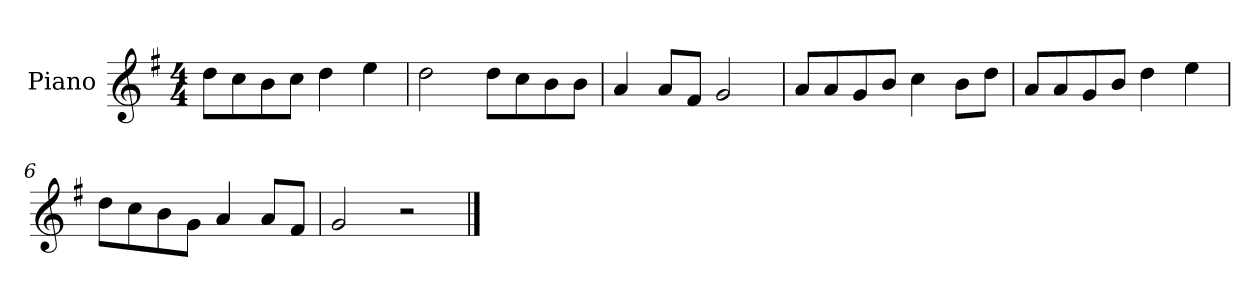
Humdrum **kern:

**kern
*part1
*staff1
*I"Piano
*I'P-no
*clefG2
*k[f#]
*M4/4
*MM90
=1
8dd\L
8cc\
8b\
8cc\J
4dd\
4ee\
=2
2dd\
8dd\L
8cc\
8b\
8b\J
=3
4a/
8a/L
8f#/J
2g/
=4
8a/L
8a/
8g/
8b/J
4cc\
8b\L
8dd\J
=5
8a/L
8a/
8g/
8b/J
4dd\
4ee\
=6
8dd\L
8cc\
8b\
8g\J
4a/
8a/L
8f#/J
=7
2g/
2r
==
*-
